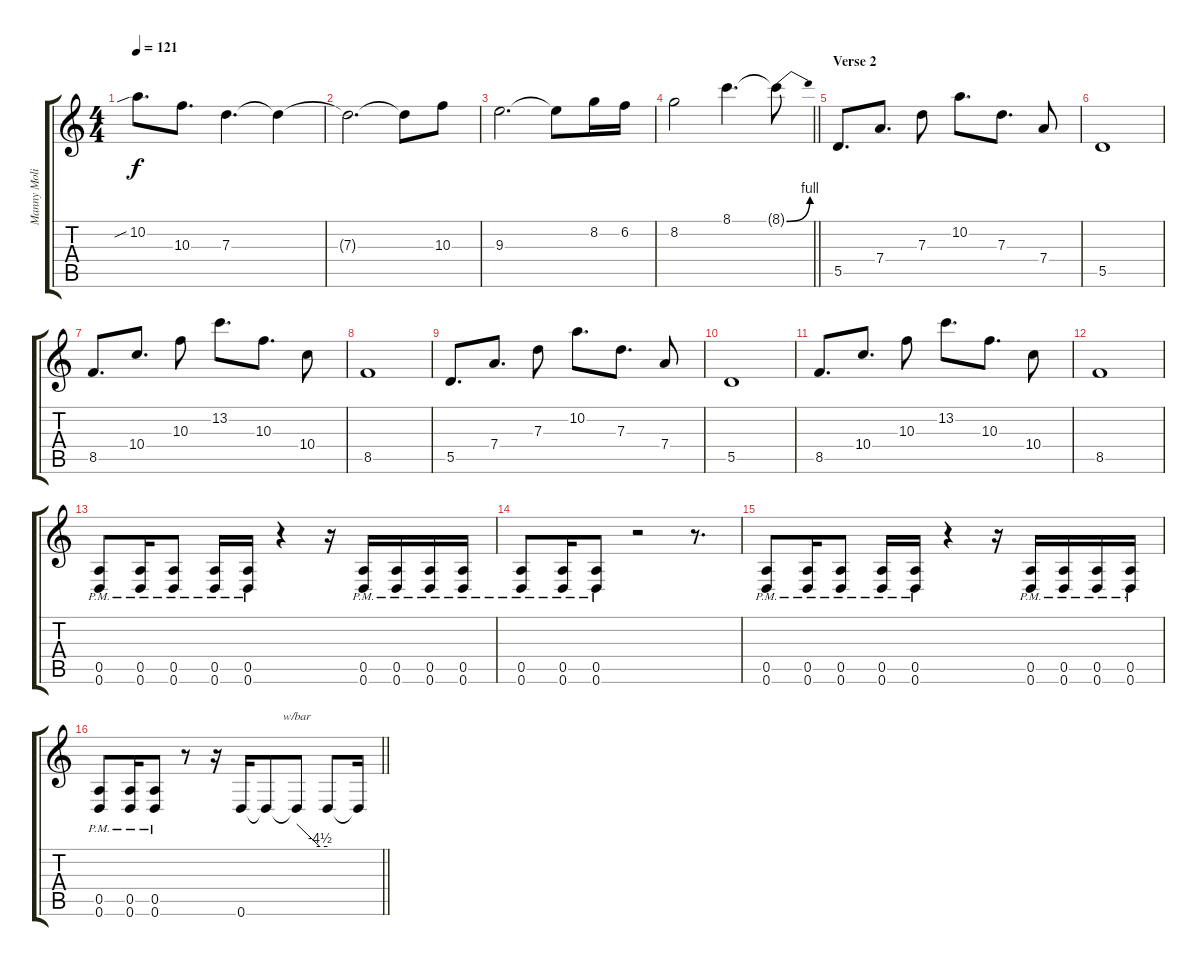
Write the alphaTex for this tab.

\track ("Manny Molina" "Manny Moli") {instrument distortionguitar}
\staff {score tabs}
\tuning (E4 B3 G3 D3 A2 D2) {hide}
\ts (4 4)
\tempo 121
\clef g2
\ks c
10.2{sib}.8{d dy f} 10.3.8{d} 7.3.4{d} 7.3{t}.4 |
7.3{t}.2{d} 7.3{t}.8 10.3.8 |
9.3.2{d} 9.3{t}.8 8.2.16 6.2.16 |
\barLineRight lightlight
8.2.2 8.1.4{d} 8.1{be (bend 0 0 60 4) t}.8 |
\section ("" "Verse 2")
5.5.8{d volume 14 instrument overdrivenguitar} 7.4.8{d} 7.3.8 10.2.8{d} 7.3.8{d} 7.4.8 |
5.5.1 |
8.5.8{d volume 14 instrument overdrivenguitar} 10.4.8{d} 10.3.8 13.2.8{d} 10.3.8{d} 10.4.8 |
8.5.1 |
5.5.8{d volume 14 instrument overdrivenguitar} 7.4.8{d} 7.3.8 10.2.8{d} 7.3.8{d} 7.4.8 |
5.5.1 |
8.5.8{d volume 14 instrument overdrivenguitar} 10.4.8{d} 10.3.8 13.2.8{d} 10.3.8{d} 10.4.8 |
8.5.1 |
(0.5{pm} 0.6{pm}).8{instrument distortionguitar} (0.5{pm} 0.6{pm}).16 (0.5{pm} 0.6{pm}).8 (0.5{pm} 0.6{pm}).16 (0.5{pm} 0.6{pm}).16 r.4 r.16 (0.5{pm} 0.6{pm}).16 (0.5{pm} 0.6{pm}).16 (0.5{pm} 0.6{pm}).16 (0.5{pm} 0.6{pm}).16 |
(0.5{pm} 0.6{pm}).8 (0.5{pm} 0.6{pm}).16 (0.5{pm} 0.6{pm}).8 r.2 r.8{d} |
(0.5{pm} 0.6{pm}).8 (0.5{pm} 0.6{pm}).16 (0.5{pm} 0.6{pm}).8 (0.5{pm} 0.6{pm}).16 (0.5{pm} 0.6{pm}).16 r.4 r.16 (0.5{pm} 0.6{pm}).16 (0.5{pm} 0.6{pm}).16 (0.5{pm} 0.6{pm}).16 (0.5{pm} 0.6{pm}).16 |
\barLineRight lightlight
(0.5{pm} 0.6{pm}).8 (0.5{pm} 0.6{pm}).16 (0.5{pm} 0.6{pm}).8 r.8 r.16 0.6.16 0.6{t}.8 0.6{t}.8{tbe (custom default 0 0 45 -18 60 -18)} 0.6{t}.8 0.6{t}.16
